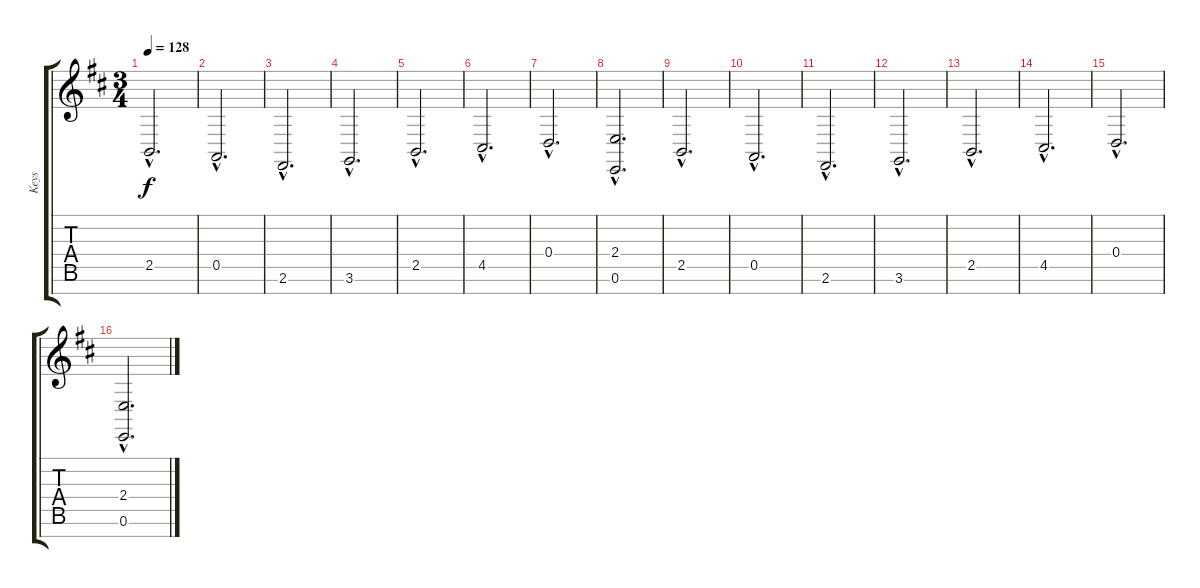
\track ("Keys" "Keys") {instrument stringensemble1}
\staff {score tabs}
\tuning (E4 B3 G3 D3 A2 E2 B1) {hide}
\ts (3 4)
\tempo 128
\clef g2
\ks d
2.5{hac}.2{d dy f} |
0.5{hac}.2{d} |
2.6{hac}.2{d} |
3.6{hac}.2{d} |
2.5{hac}.2{d} |
4.5{hac}.2{d} |
0.4{hac}.2{d} |
(2.4{hac} 0.6{hac}).2{d} |
2.5{hac}.2{d} |
0.5{hac}.2{d} |
2.6{hac}.2{d} |
3.6{hac}.2{d} |
2.5{hac}.2{d} |
4.5{hac}.2{d} |
0.4{hac}.2{d} |
(2.4{hac} 0.6{hac}).2{d}
